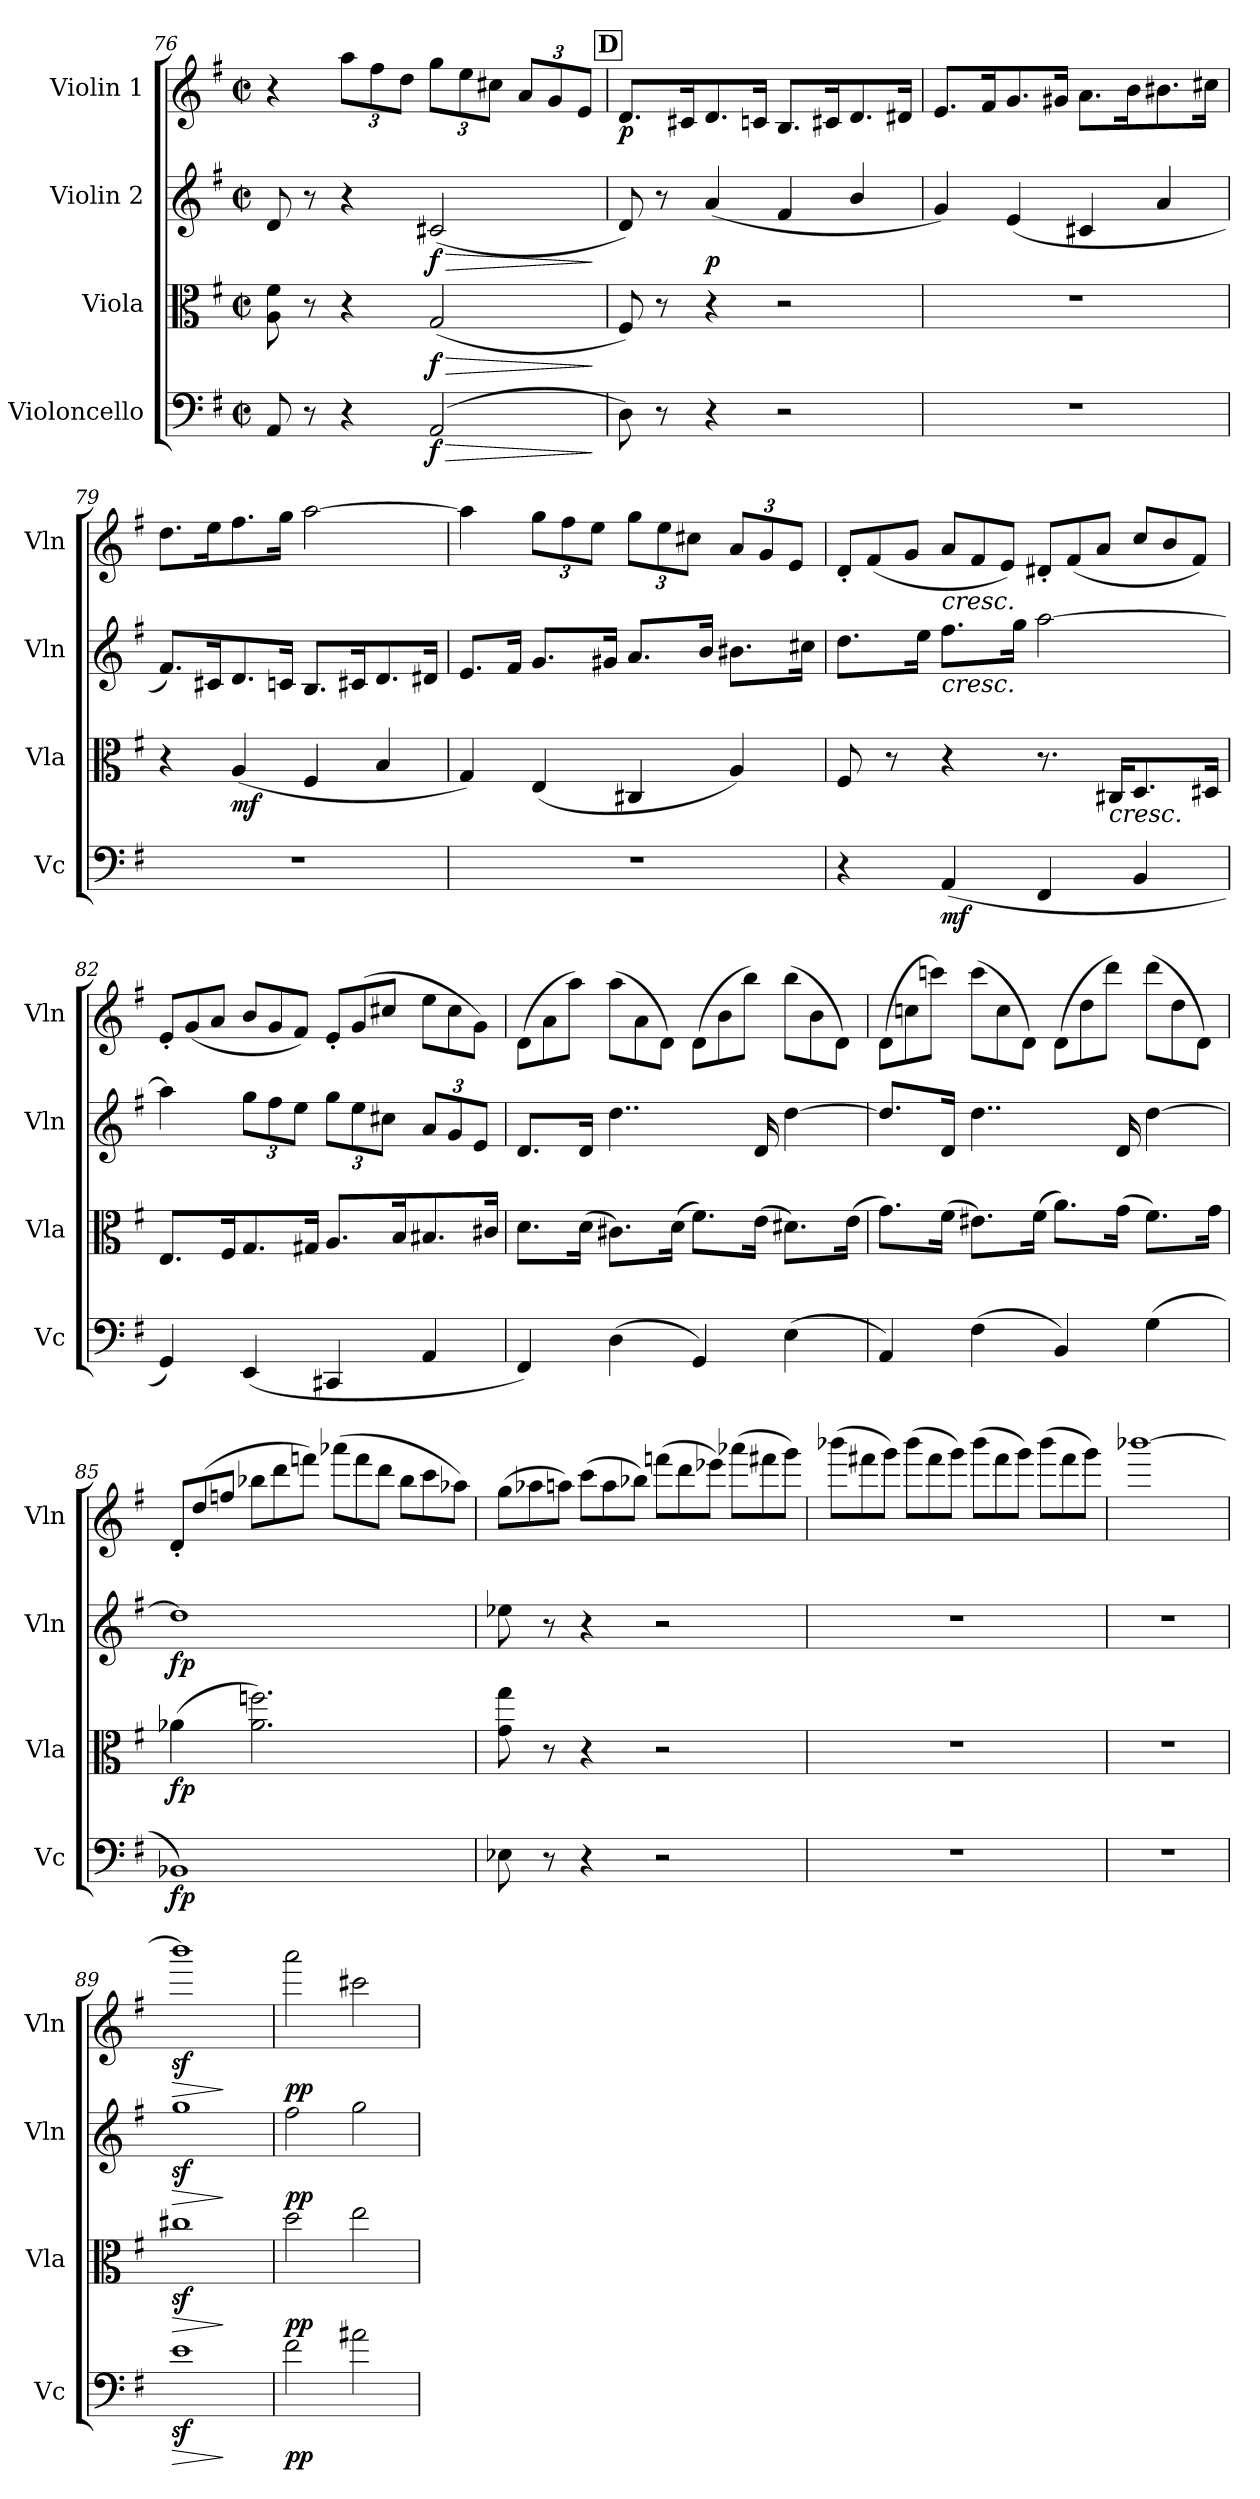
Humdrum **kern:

**kern	**dynam	**kern	**dynam	**kern	**dynam	**kern	**dynam
*part4	*part4	*part3	*part3	*part2	*part2	*part1	*part1
*staff4	*staff4	*staff3	*staff3	*staff2	*staff2	*staff1	*staff1
*I"Violoncello	*	*I"Viola	*	*I"Violin 2	*	*I"Violin 1	*
*I'Vc	*	*I'Vla	*	*I'Vln	*	*I'Vln	*
!!LO:PB:g=z
*clefF4	*	*clefC3	*	*clefG2	*	*clefG2	*
*k[f#]	*	*k[f#]	*	*k[f#]	*	*k[f#]	*
*M2/2	*	*M2/2	*	*M2/2	*	*M2/2	*
*met(c|)	*	*met(c|)	*	*met(c|)	*	*met(c|)	*
=76	=76	=76	=76	=76	=76	=76	=76
8AA/	.	8A\ 8f#\	.	8d/	.	4r	.
8r	.	8r	.	8r	.	.	.
*	*	*	*	*	*	*Xbrackettup	*
4r	.	4r	.	4r	.	12aa\L	.
.	.	.	.	.	.	12ff#\	.
.	.	.	.	.	.	12dd\J	.
!	!LO:HP:b	!	!LO:HP:b	!	!LO:HP:b	!	!
!	!LO:DY:n=1:b	!	!LO:DY:n=1:b	!	!LO:DY:n=1:b	!	!
(2AA/	> f	(2G/	> f	(<2c#X/	> f	12gg\L	.
.	.	.	.	.	.	12ee\	.
.	.	.	.	.	.	12cc#X\J	.
.	.	.	.	.	.	12a/L	.
.	.	.	.	.	.	12g/	.
.	.	.	.	.	.	12e/J	.
.	]	.	]	.	]	.	.
!!LO:REH:place=s1:a:B:cj:fs=14:t=D
=77	=77	=77	=77	=77	=77	=77	=77
!	!	!	!	!	!	!	!LO:DY:b
8D\)	.	8F#/)	.	8d/)	.	8.d/L	p
8r	.	8r	.	8r	.	.	.
.	.	.	.	.	.	16c#X/K	.
!	!	!	!	!	!LO:DY:b	!	!
4r	.	4r	.	(<4a/	p	8.d/	.
.	.	.	.	.	.	16cn/Jk	.
2r	.	2r	.	4f#/	.	8.B/L	.
.	.	.	.	.	.	16c#X/K	.
.	.	.	.	4b/	.	8.d/	.
.	.	.	.	.	.	16d#X/Jk	.
=78	=78	=78	=78	=78	=78	=78	=78
1r	.	1r	.	4g/)	.	8.e/L	.
.	.	.	.	.	.	16f#/K	.
.	.	.	.	(4e/	.	8.g/	.
.	.	.	.	.	.	16g#X/Jk	.
.	.	.	.	4c#X/	.	8.a\L	.
.	.	.	.	.	.	16b\K	.
.	.	.	.	4a/	.	8.b#X\	.
.	.	.	.	.	.	16cc#X\Jk	.
=79	=79	=79	=79	=79	=79	=79	=79
1r	.	4r	.	8.f#/L)	.	8.dd\L	.
.	.	.	.	16c#X/K	.	16ee\K	.
!	!	!	!LO:DY:b	!	!	!	!
.	.	(4A/	mf	8.d/	.	8.ff#\	.
.	.	.	.	16cn/Jk	.	16gg\Jk	.
.	.	4F#/	.	8.B/L	.	[>2aa\	.
.	.	.	.	16c#X/K	.	.	.
.	.	4B/	.	8.d/	.	.	.
.	.	.	.	16d#X/Jk	.	.	.
!!LO:LB:g=z
=80	=80	=80	=80	=80	=80	=80	=80
1r	.	4G/)	.	8.e/L	.	4aa\]	.
.	.	.	.	16f#/Jk	.	.	.
.	.	(<4E/	.	8.g/L	.	12gg\L	.
.	.	.	.	.	.	12ff#\	.
.	.	.	.	.	.	12ee\J	.
.	.	.	.	16g#X/Jk	.	.	.
.	.	4C#X/	.	8.a/L	.	12gg\L	.
.	.	.	.	.	.	12ee\	.
.	.	.	.	.	.	12cc#X\J	.
.	.	.	.	16b/Jk	.	.	.
.	.	4A/)	.	8.b#X\L	.	12a/L	.
.	.	.	.	.	.	12g/	.
.	.	.	.	.	.	12e/J	.
.	.	.	.	16cc#X\Jk	.	.	.
=81	=81	=81	=81	=81	=81	=81	=81
*	*	*	*	*	*	*Xtuplet	*
4r	.	8F#/	.	8.dd\L	.	12d'/L	.
.	.	.	.	.	.	(12f#/	.
.	.	8r	.	.	.	.	.
.	.	.	.	.	.	12g/J	.
.	.	.	.	16ee\Jk	.	.	.
!	!	!	!	!	!	!LO:TX:b:i:t=cresc.	!
!	!	!	!	!LO:TX:b:i:t=cresc.	!	!	!
!	!LO:DY:b	!	!	!	!	!	!
(<4AA/	mf	4r	.	8.ff#\L	.	12a/L	.
.	.	.	.	.	.	12f#/	.
.	.	.	.	.	.	12e/J)	.
.	.	.	.	16gg\Jk	.	.	.
4FF#/	.	8.r	.	[>2aa\	.	12d#X'/L	.
.	.	.	.	.	.	(12f#/	.
.	.	.	.	.	.	12a/J	.
!	!	!LO:TX:b:i:t=cresc.	!	!	!	!	!
.	.	16C#X/KL	.	.	.	.	.
4BB/	.	8.D/	.	.	.	12cc/L	.
.	.	.	.	.	.	12b/	.
.	.	.	.	.	.	12f#/J)	.
.	.	16D#X/Jk	.	.	.	.	.
=82	=82	=82	=82	=82	=82	=82	=82
4GG/)	.	8.E/L	.	4aa\]	.	12e'/L	.
.	.	.	.	.	.	(12g/	.
.	.	.	.	.	.	12a/J	.
.	.	16F#/K	.	.	.	.	.
*	*	*	*	*Xbrackettup	*	*	*
(<4EE/	.	8.G/	.	12gg\L	.	12b/L	.
.	.	.	.	12ff#\	.	12g/	.
.	.	.	.	12ee\J	.	12f#/J)	.
.	.	16G#X/Jk	.	.	.	.	.
4CC#X/	.	8.A/L	.	12gg\L	.	12e'/L	.
.	.	.	.	12ee\	.	(<12g/	.
.	.	.	.	12cc#X\J	.	12cc#X/J	.
.	.	16B/K	.	.	.	.	.
4AA/	.	8.B#X/	.	12a/L	.	12ee\L	.
.	.	.	.	12g/	.	12cc#\	.
.	.	.	.	12e/J	.	12g\J)	.
.	.	16c#X/Jk	.	.	.	.	.
!!LO:LB:g=z
=83	=83	=83	=83	=83	=83	=83	=83
4FF#/)	.	8.d\L	.	8.d/L	.	(12d\L	.
.	.	.	.	.	.	12a\	.
.	.	.	.	.	.	12aa\J)	.
.	.	(>16d\Jk	.	16d/Jk	.	.	.
(>4D\	.	8.c#X\L)	.	4..dd\	.	(12aa\L	.
.	.	.	.	.	.	12a\	.
.	.	.	.	.	.	12d\J)	.
.	.	(16d\Jk	.	.	.	.	.
4GG/)	.	8.f#\L)	.	.	.	(12d\L	.
.	.	.	.	.	.	12b\	.
.	.	.	.	.	.	12bb\J)	.
.	.	(>16e\Jk	.	16d/	.	.	.
(>4E\	.	8.d#X\L)	.	[>4dd\	.	(12bb\L	.
.	.	.	.	.	.	12b\	.
.	.	.	.	.	.	12d\J)	.
.	.	(16e\Jk	.	.	.	.	.
!!LO:LB:g=z
=84	=84	=84	=84	=84	=84	=84	=84
4AA/)	.	8.g\L)	.	8.dd/L]	.	(12d\L	.
.	.	.	.	.	.	12ccn\	.
.	.	.	.	.	.	12cccn\J)	.
.	.	(>16f#\Jk	.	16d/Jk	.	.	.
(>4F#\	.	8.e#X\L)	.	4..dd\	.	(12ccc\L	.
.	.	.	.	.	.	12cc\	.
.	.	.	.	.	.	12d\J)	.
.	.	(>16f#\Jk	.	.	.	.	.
4BB/)	.	8.a\L)	.	.	.	(12d\L	.
.	.	.	.	.	.	12dd\	.
.	.	.	.	.	.	12ddd\J)	.
.	.	(>16g\Jk	.	16d/	.	.	.
(>4G\	.	8.f#\L)	.	[>4dd\	.	(12ddd\L	.
.	.	.	.	.	.	12dd\	.
.	.	.	.	.	.	12d\J)	.
.	.	16g\Jk	.	.	.	.	.
=85	=85	=85	=85	=85	=85	=85	=85
!	!LO:DY:b	!	!LO:DY:b	!	!LO:DY:b	!	!
1BB-X)	fp	(<4a-X\	fp	1dd]	fp	12d'/L	.
.	.	.	.	.	.	(12dd/	.
.	.	.	.	.	.	12ffn/J	.
.	.	2.a-\ 2.ffn\)	.	.	.	12bb-X\L	.
.	.	.	.	.	.	12ddd\	.
.	.	.	.	.	.	12fffn\J)	.
.	.	.	.	.	.	(12aaa-X\L	.
.	.	.	.	.	.	12fff\	.
.	.	.	.	.	.	12ddd\J	.
.	.	.	.	.	.	12bb-\L	.
.	.	.	.	.	.	12ccc\	.
.	.	.	.	.	.	12aa-X\J)	.
=86	=86	=86	=86	=86	=86	=86	=86
8E-X\	.	8g\ 8gg\	.	8ee-X\	.	(12gg\L	.
.	.	.	.	.	.	12aa-X\	.
8r	.	8r	.	8r	.	.	.
.	.	.	.	.	.	12aan\J)	.
4r	.	4r	.	4r	.	(12ccc\L	.
.	.	.	.	.	.	12aa\	.
.	.	.	.	.	.	12bb-X\J)	.
2r	.	2r	.	2r	.	(12fffn\L	.
.	.	.	.	.	.	12ddd\	.
.	.	.	.	.	.	12eee-X\J)	.
.	.	.	.	.	.	(12aaa-X\L	.
.	.	.	.	.	.	12fff#X\	.
.	.	.	.	.	.	12ggg\J)	.
!!LO:LB:g=z
=87	=87	=87	=87	=87	=87	=87	=87
1r	.	1r	.	1r	.	(12bbb-X\L	.
.	.	.	.	.	.	12fff#X\	.
.	.	.	.	.	.	12ggg\J)	.
.	.	.	.	.	.	(12bbb-\L	.
.	.	.	.	.	.	12fff#\	.
.	.	.	.	.	.	12ggg\J)	.
.	.	.	.	.	.	(12bbb-\L	.
.	.	.	.	.	.	12fff#\	.
.	.	.	.	.	.	12ggg\J)	.
.	.	.	.	.	.	(12bbb-\L	.
.	.	.	.	.	.	12fff#\	.
.	.	.	.	.	.	12ggg\J)	.
!!LO:PB:g=z
=88	=88	=88	=88	=88	=88	=88	=88
1r	.	1r	.	1r	.	[>1bbb-X	.
=89	=89	=89	=89	=89	=89	=89	=89
!	!LO:HP:b	!	!LO:HP:b	!	!LO:HP:b	!	!LO:HP:b
1ez<	>	1cc#Xz<	>	1ggz<	>	1bbb-z<]	>
.	]	.	]	.	]	.	]
=90	=90	=90	=90	=90	=90	=90	=90
!	!LO:DY:b	!	!LO:DY:b	!	!LO:DY:b	!	!LO:DY:b
2f#\	pp	2dd\	pp	2ff#\	pp	2aaa\	pp
2a#X\	.	2ee\	.	2gg\	.	2ccc#X\	.
=	=	=	=	=	=	=	=
*-	*-	*-	*-	*-	*-	*-	*-
